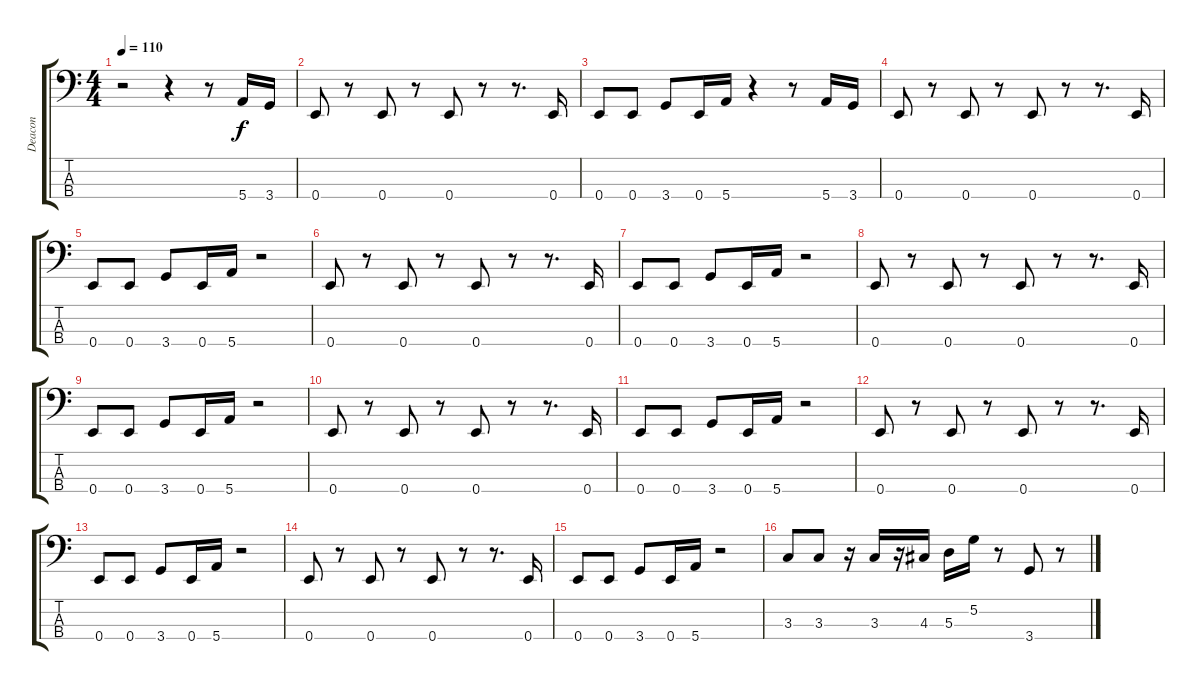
\track ("Deacon" "Deacon") {instrument electricbassfinger}
\staff {score tabs}
\tuning (G2 D2 A1 E1) {hide}
\ts (4 4)
\tempo 110
\clef f4
\ks c
r.2{dy f instrument electricbassfinger} r.4 r.8 5.4.16 3.4.16 |
0.4.8 r.8 0.4.8 r.8 0.4.8 r.8 r.8{d} 0.4.16 |
0.4.8 0.4.8 3.4.8 0.4.16 5.4.16 r.4 r.8 5.4.16 3.4.16 |
0.4.8 r.8 0.4.8 r.8 0.4.8 r.8 r.8{d} 0.4.16 |
0.4.8 0.4.8 3.4.8 0.4.16 5.4.16 r.2 |
0.4.8 r.8 0.4.8 r.8 0.4.8 r.8 r.8{d} 0.4.16 |
0.4.8 0.4.8 3.4.8 0.4.16 5.4.16 r.2 |
0.4.8 r.8 0.4.8 r.8 0.4.8 r.8 r.8{d} 0.4.16 |
0.4.8 0.4.8 3.4.8 0.4.16 5.4.16 r.2 |
0.4.8 r.8 0.4.8 r.8 0.4.8 r.8 r.8{d} 0.4.16 |
0.4.8 0.4.8 3.4.8 0.4.16 5.4.16 r.2 |
0.4.8 r.8 0.4.8 r.8 0.4.8 r.8 r.8{d} 0.4.16 |
0.4.8 0.4.8 3.4.8 0.4.16 5.4.16 r.2 |
0.4.8 r.8 0.4.8 r.8 0.4.8 r.8 r.8{d} 0.4.16 |
0.4.8 0.4.8 3.4.8 0.4.16 5.4.16 r.2 |
3.3.8 3.3.8 r.16 3.3.16 r.16 4.3.16 5.3.16 5.2.16 r.8 3.4.8 r.8
